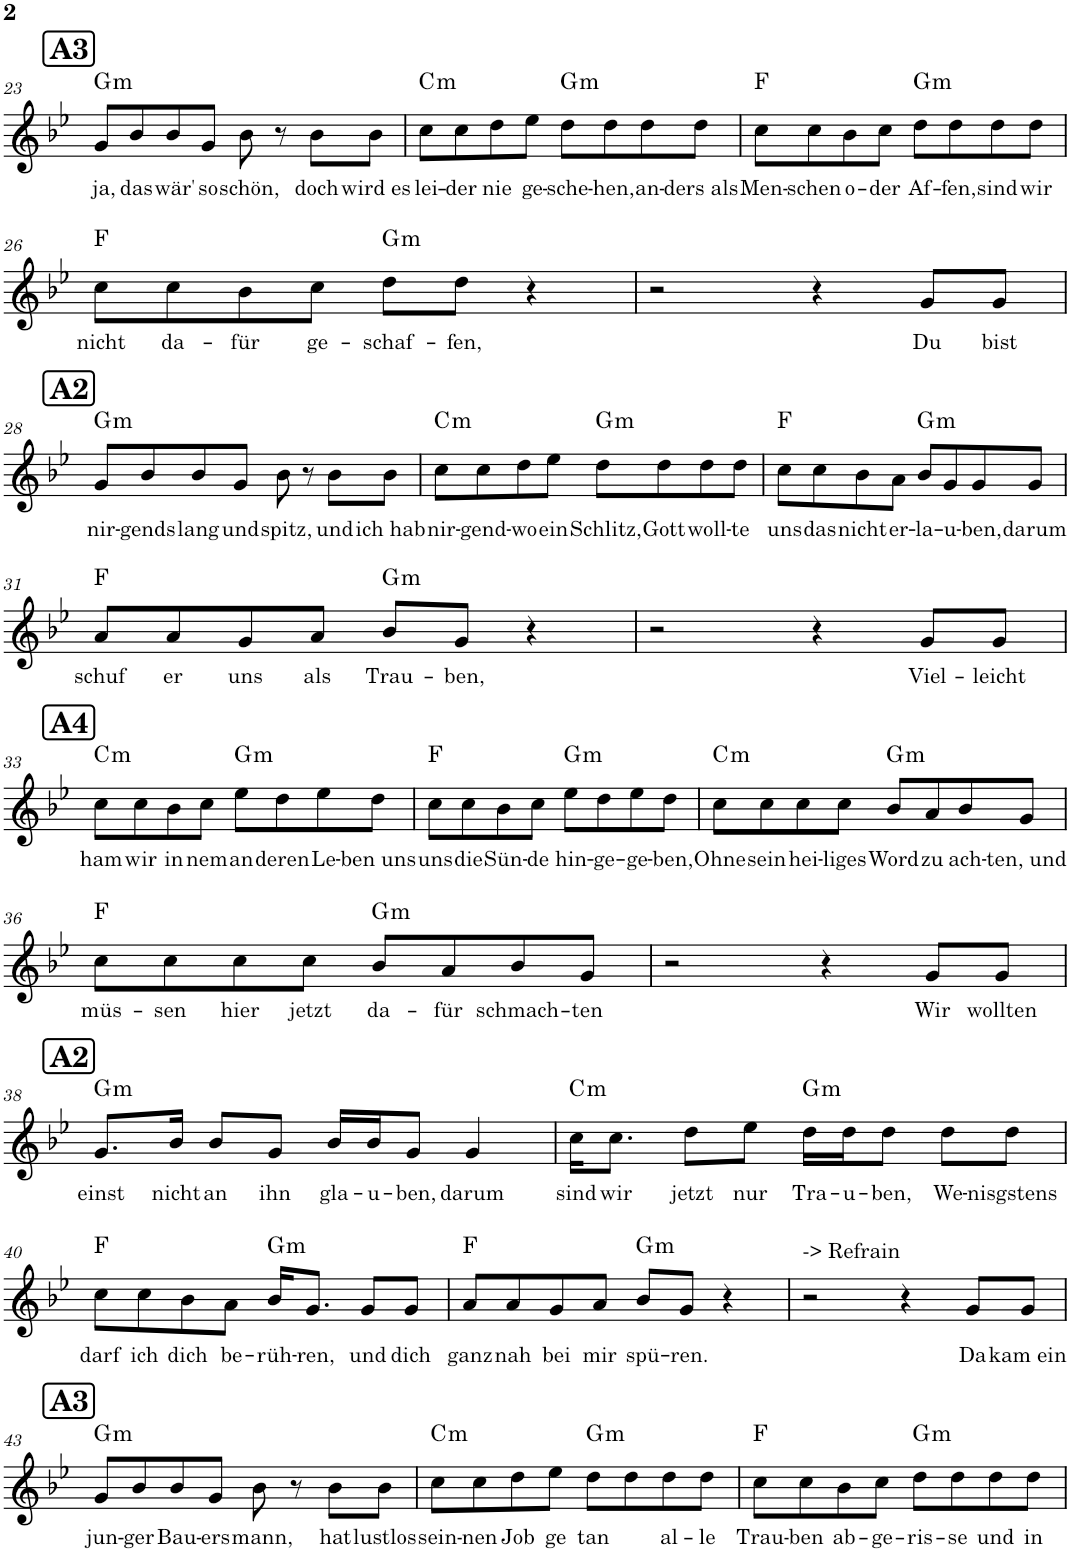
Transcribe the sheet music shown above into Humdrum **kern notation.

**kern	**text	**harte
*part1	*part1	*part1
*staff1	*staff1	*
*I"Piano	*	*
*I'Pno.	*	*
!!LO:PB:g=z
*clefG2	*	*
*k[b-e-]	*	*
*M4/4	*	*
!!LO:REH:place=s1:a:B:cj:fs=14:t=A3
=23	=23	=23
!	!LO:LY:b	!LO:H:kt=m
8g/L	ja,	G:min
!	!LO:LY:b	!
8b-/	das	.
!	!LO:LY:b	!
8b-/	wär'	.
!	!LO:LY:b	!
8g/J	so	.
!	!LO:LY:b	!
8b-\	schön,	.
8r	.	.
!	!LO:LY:b	!
8b-\L	doch	.
!	!LO:LY:b	!
8b-\J	wird es	.
=24	=24	=24
!	!LO:LY:b	!LO:H:kt=m
8cc\L	lei-	C:min
!	!LO:LY:b	!
8cc\	-der	.
!	!LO:LY:b	!
8dd\	nie	.
!	!LO:LY:b	!
8ee-\J	ge-	.
!	!LO:LY:b	!LO:H:kt=m
8dd\L	-sche-	G:min
!	!LO:LY:b	!
8dd\	-hen,	.
!	!LO:LY:b	!
8dd\	an-	.
!	!LO:LY:b	!
8dd\J	-ders als	.
=25	=25	=25
!	!LO:LY:b	!
8cc\L	Men-	F:maj
!	!LO:LY:b	!
8cc\	-schen	.
!	!LO:LY:b	!
8b-\	o-	.
!	!LO:LY:b	!
8cc\J	-der	.
!	!LO:LY:b	!LO:H:kt=m
8dd\L	Af-	G:min
!	!LO:LY:b	!
8dd\	-fen,	.
!	!LO:LY:b	!
8dd\	sind	.
!	!LO:LY:b	!
8dd\J	wir	.
!!LO:LB:g=z
=26	=26	=26
!	!LO:LY:b	!
8cc\L	nicht	F:maj
!	!LO:LY:b	!
8cc\	da-	.
!	!LO:LY:b	!
8b-\	-für	.
!	!LO:LY:b	!
8cc\J	ge-	.
!	!LO:LY:b	!LO:H:kt=m
8dd\L	-schaf-	G:min
!	!LO:LY:b	!
8dd\J	-fen,	.
4r	.	.
=27	=27	=27
2r	.	.
4r	.	.
!	!LO:LY:b	!
8g/L	Du	.
!	!LO:LY:b	!
8g/J	bist	.
!!LO:LB:g=z
!!LO:REH:place=s1:a:B:cj:fs=14:t=A2
=28	=28	=28
!	!LO:LY:b	!LO:H:kt=m
8g/L	nir-	G:min
!	!LO:LY:b	!
8b-/	-gends	.
!	!LO:LY:b	!
8b-/	lang	.
!	!LO:LY:b	!
8g/J	und	.
!	!LO:LY:b	!
8b-\	spitz,	.
8r	.	.
!	!LO:LY:b	!
8b-\L	und	.
!	!LO:LY:b	!
8b-\J	ich hab	.
=29	=29	=29
!	!LO:LY:b	!LO:H:kt=m
8cc\L	nir-	C:min
!	!LO:LY:b	!
8cc\	-gend-	.
!	!LO:LY:b	!
8dd\	-wo	.
!	!LO:LY:b	!
8ee-\J	ein	.
!	!LO:LY:b	!LO:H:kt=m
8dd\L	Schlitz,	G:min
!	!LO:LY:b	!
8dd\	Gott	.
!	!LO:LY:b	!
8dd\	woll-	.
!	!LO:LY:b	!
8dd\J	-te	.
=30	=30	=30
!	!LO:LY:b	!
8cc\L	uns	F:maj
!	!LO:LY:b	!
8cc\	das	.
!	!LO:LY:b	!
8b-\	nicht	.
!	!LO:LY:b	!
8a\J	er-	.
!	!LO:LY:b	!LO:H:kt=m
8b-/L	-la-	G:min
!	!LO:LY:b	!
8g/	-u-	.
!	!LO:LY:b	!
8g/	-ben,	.
!	!LO:LY:b	!
8g/J	darum	.
!!LO:LB:g=z
=31	=31	=31
!	!LO:LY:b	!
8a/L	schuf	F:maj
!	!LO:LY:b	!
8a/	er	.
!	!LO:LY:b	!
8g/	uns	.
!	!LO:LY:b	!
8a/J	als	.
!	!LO:LY:b	!LO:H:kt=m
8b-/L	Trau-	G:min
!	!LO:LY:b	!
8g/J	-ben,	.
4r	.	.
=32	=32	=32
2r	.	.
4r	.	.
!	!LO:LY:b	!
8g/L	Viel-	.
!	!LO:LY:b	!
8g/J	-leicht	.
!!LO:LB:g=z
!!LO:REH:place=s1:a:B:cj:fs=14:t=A4
=33	=33	=33
!	!LO:LY:b	!LO:H:kt=m
8cc\L	ham	C:min
!	!LO:LY:b	!
8cc\	wir	.
!	!LO:LY:b	!
8b-\	in	.
!	!LO:LY:b	!
8cc\J	nem	.
!	!LO:LY:b	!LO:H:kt=m
8ee-\L	an	G:min
!	!LO:LY:b	!
8dd\	deren	.
!	!LO:LY:b	!
8ee-\	Le-	.
!	!LO:LY:b	!
8dd\J	-ben uns	.
=34	=34	=34
!	!LO:LY:b	!
8cc\L	uns	F:maj
!	!LO:LY:b	!
8cc\	die	.
!	!LO:LY:b	!
8b-\	Sün-	.
!	!LO:LY:b	!
8cc\J	-de	.
!	!LO:LY:b	!LO:H:kt=m
8ee-\L	hin-	G:min
!	!LO:LY:b	!
8dd\	-ge-	.
!	!LO:LY:b	!
8ee-\	-ge-	.
!	!LO:LY:b	!
8dd\J	-ben,	.
=35	=35	=35
!	!LO:LY:b	!LO:H:kt=m
8cc\L	Ohne	C:min
!	!LO:LY:b	!
8cc\	sein	.
!	!LO:LY:b	!
8cc\	hei-	.
!	!LO:LY:b	!
8cc\J	-liges	.
!	!LO:LY:b	!LO:H:kt=m
8b-/L	Word	G:min
!	!LO:LY:b	!
8a/	zu	.
!	!LO:LY:b	!
8b-/	ach-	.
!	!LO:LY:b	!
8g/J	-ten, und	.
!!LO:LB:g=z
=36	=36	=36
!	!LO:LY:b	!
8cc\L	müs-	F:maj
!	!LO:LY:b	!
8cc\	-sen	.
!	!LO:LY:b	!
8cc\	hier	.
!	!LO:LY:b	!
8cc\J	jetzt	.
!	!LO:LY:b	!LO:H:kt=m
8b-/L	da-	G:min
!	!LO:LY:b	!
8a/	-für	.
!	!LO:LY:b	!
8b-/	schmach-	.
!	!LO:LY:b	!
8g/J	-ten	.
=37	=37	=37
2r	.	.
4r	.	.
!	!LO:LY:b	!
8g/L	Wir	.
!	!LO:LY:b	!
8g/J	wollten	.
!!LO:LB:g=z
!!LO:REH:place=s1:a:B:cj:fs=14:t=A2
=38	=38	=38
!	!LO:LY:b	!LO:H:kt=m
8.g/L	einst	G:min
!	!LO:LY:b	!
16b-/Jk	nicht	.
!	!LO:LY:b	!
8b-/L	an	.
!	!LO:LY:b	!
8g/J	ihn	.
!	!LO:LY:b	!
16b-/LL	gla-	.
!	!LO:LY:b	!
16b-/J	-u-	.
!	!LO:LY:b	!
8g/J	-ben,	.
!	!LO:LY:b	!
4g/	darum	.
=39	=39	=39
!	!LO:LY:b	!LO:H:kt=m
16cc\KL	sind	C:min
!	!LO:LY:b	!
8.cc\J	wir	.
!	!LO:LY:b	!
8dd\L	jetzt	.
!	!LO:LY:b	!
8ee-\J	nur	.
!	!LO:LY:b	!LO:H:kt=m
16dd\LL	Tra-	G:min
!	!LO:LY:b	!
16dd\J	-u-	.
!	!LO:LY:b	!
8dd\J	-ben,	.
!	!LO:LY:b	!
8dd\L	We-	.
!	!LO:LY:b	!
8dd\J	-nisgstens	.
!!LO:LB:g=z
=40	=40	=40
!	!LO:LY:b	!
8cc\L	darf	F:maj
!	!LO:LY:b	!
8cc\	ich	.
!	!LO:LY:b	!
8b-\	dich	.
!	!LO:LY:b	!
8a\J	be-	.
!	!LO:LY:b	!LO:H:kt=m
16b-/KL	-rüh-	G:min
!	!LO:LY:b	!
8.g/J	-ren,	.
!	!LO:LY:b	!
8g/L	und	.
!	!LO:LY:b	!
8g/J	dich	.
=41	=41	=41
!	!LO:LY:b	!
8a/L	ganz	F:maj
!	!LO:LY:b	!
8a/	nah	.
!	!LO:LY:b	!
8g/	bei	.
!	!LO:LY:b	!
8a/J	mir	.
!	!LO:LY:b	!LO:H:kt=m
8b-/L	spü-	G:min
!	!LO:LY:b	!
8g/J	-ren.	.
4r	.	.
=42	=42	=42
!LO:TX:a:t=-> Refrain	!	!
2r	.	.
4r	.	.
!	!LO:LY:b	!
8g/L	Da	.
!	!LO:LY:b	!
8g/J	kam ein	.
!!LO:LB:g=z
!!LO:REH:place=s1:a:B:cj:fs=14:t=A3
=43	=43	=43
!	!LO:LY:b	!LO:H:kt=m
8g/L	jun-	G:min
!	!LO:LY:b	!
8b-/	-ger	.
!	!LO:LY:b	!
8b-/	Bau-	.
!	!LO:LY:b	!
8g/J	-ers	.
!	!LO:LY:b	!
8b-\	mann,	.
8r	.	.
!	!LO:LY:b	!
8b-\L	hat	.
!	!LO:LY:b	!
8b-\J	lustlos	.
=44	=44	=44
!	!LO:LY:b	!LO:H:kt=m
8cc\L	sein-	C:min
!	!LO:LY:b	!
8cc\	-nen	.
!	!LO:LY:b	!
8dd\	Job	.
!	!LO:LY:b	!
8ee-\J	ge	.
!	!LO:LY:b	!LO:H:kt=m
8dd\L	tan	G:min
8dd\	.	.
!	!LO:LY:b	!
8dd\	al-	.
!	!LO:LY:b	!
8dd\J	-le	.
=45	=45	=45
!	!LO:LY:b	!
8cc\L	Trau-	F:maj
!	!LO:LY:b	!
8cc\	-ben	.
!	!LO:LY:b	!
8b-\	ab-	.
!	!LO:LY:b	!
8cc\J	-ge-	.
!	!LO:LY:b	!LO:H:kt=m
8dd\L	-ris-	G:min
!	!LO:LY:b	!
8dd\	-se	.
!	!LO:LY:b	!
8dd\	und	.
!	!LO:LY:b	!
8dd\J	in	.
=	=	=
*-	*-	*-
